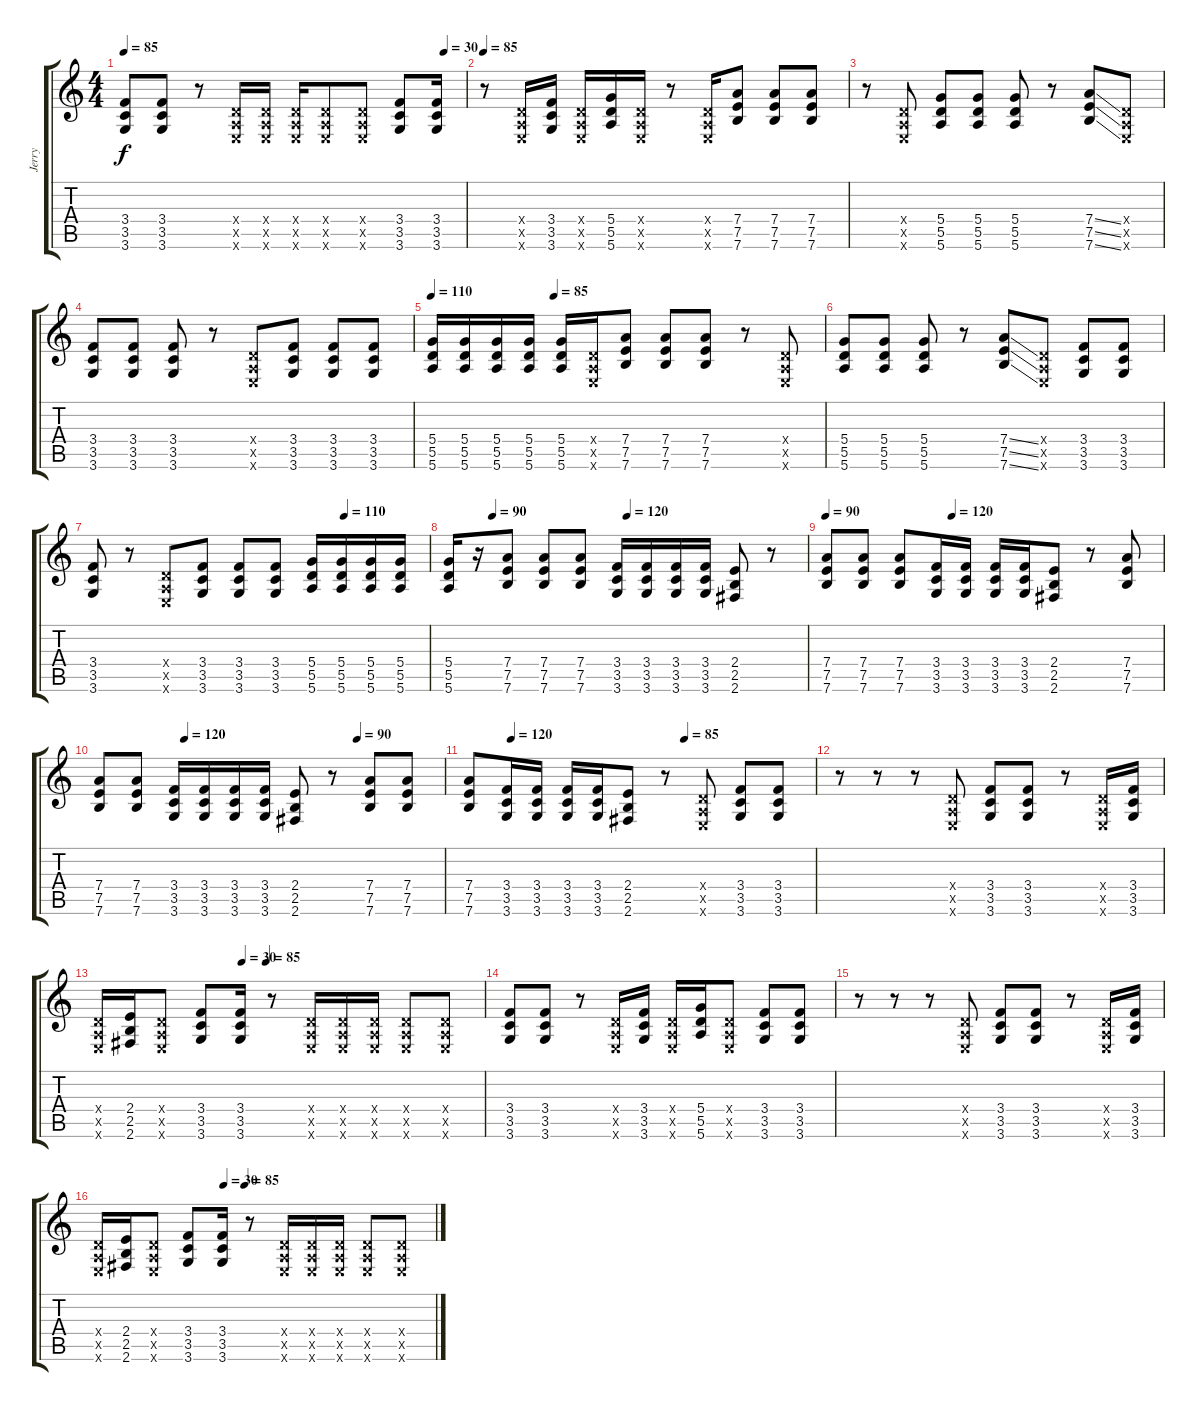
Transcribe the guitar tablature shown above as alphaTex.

\track ("Jerry" "Jerry") {instrument overdrivenguitar}
\staff {score tabs}
\tuning (E4 B3 G3 D3 A2 E2) {hide}
\ts (4 4)
\tempo 85
\tempo (30 0.9375)
\clef g2
\ks c
(3.4 3.5 3.6).8{dy f} (3.4 3.5 3.6).8 r.8 (0.4{x} 0.5{x} 0.6{x}).16 (0.4{x} 0.5{x} 0.6{x}).16 (0.4{x} 0.5{x} 0.6{x}).16 (0.4{x} 0.5{x} 0.6{x}).8 (0.4{x} 0.5{x} 0.6{x}).8 (3.4 3.5 3.6).8 (3.4 3.5 3.6).16 |
\tempo 85
r.8 (0.4{x} 0.5{x} 0.6{x}).16 (3.4 3.5 3.6).16 (0.4{x} 0.5{x} 0.6{x}).16 (5.4 5.5 5.6).16 (0.4{x} 0.5{x} 0.6{x}).16 r.8 (0.4{x} 0.5{x} 0.6{x}).16 (7.4 7.5 7.6).8 (7.4 7.5 7.6).8 (7.4 7.5 7.6).8 |
r.8 (0.4{x} 0.5{x} 0.6{x}).8 (5.4 5.5 5.6).8 (5.4 5.5 5.6).8 (5.4 5.5 5.6).8 r.8 (7.4{ss} 7.5{ss} 7.6{ss}).8 (0.4{x} 0.5{x} 0.6{x}).8 |
(3.4 3.5 3.6).8 (3.4 3.5 3.6).8 (3.4 3.5 3.6).8 r.8 (0.4{x} 0.5{x} 0.6{x}).8 (3.4 3.5 3.6).8 (3.4 3.5 3.6).8 (3.4 3.5 3.6).8 |
\tempo 110
\tempo (85 0.3125)
(5.4 5.5 5.6).16 (5.4 5.5 5.6).16 (5.4 5.5 5.6).16 (5.4 5.5 5.6).16 (5.4 5.5 5.6).16 (0.4{x} 0.5{x} 0.6{x}).16 (7.4 7.5 7.6).8 (7.4 7.5 7.6).8 (7.4 7.5 7.6).8 r.8 (0.4{x} 0.5{x} 0.6{x}).8 |
(5.4 5.5 5.6).8 (5.4 5.5 5.6).8 (5.4 5.5 5.6).8 r.8 (7.4{ss} 7.5{ss} 7.6{ss}).8 (0.4{x} 0.5{x} 0.6{x}).8 (3.4 3.5 3.6).8 (3.4 3.5 3.6).8 |
\tempo (110 0.75)
(3.4 3.5 3.6).8 r.8 (0.4{x} 0.5{x} 0.6{x}).8 (3.4 3.5 3.6).8 (3.4 3.5 3.6).8 (3.4 3.5 3.6).8 (5.4 5.5 5.6).16 (5.4 5.5 5.6).16 (5.4 5.5 5.6).16 (5.4 5.5 5.6).16 |
\tempo (90 0.125)
\tempo (120 0.5)
(5.4 5.5 5.6).16 r.16 (7.4 7.5 7.6).8 (7.4 7.5 7.6).8 (7.4 7.5 7.6).8 (3.4 3.5 3.6).16 (3.4 3.5 3.6).16 (3.4 3.5 3.6).16 (3.4 3.5 3.6).16 (2.4 2.5 2.6).8 r.8 |
\tempo 90
\tempo (120 0.375)
(7.4 7.5 7.6).8 (7.4 7.5 7.6).8 (7.4 7.5 7.6).8 (3.4 3.5 3.6).16 (3.4 3.5 3.6).16 (3.4 3.5 3.6).16 (3.4 3.5 3.6).16 (2.4 2.5 2.6).8 r.8 (7.4 7.5 7.6).8 |
\tempo (120 0.25)
\tempo (90 0.75)
(7.4 7.5 7.6).8 (7.4 7.5 7.6).8 (3.4 3.5 3.6).16 (3.4 3.5 3.6).16 (3.4 3.5 3.6).16 (3.4 3.5 3.6).16 (2.4 2.5 2.6).8 r.8 (7.4 7.5 7.6).8 (7.4 7.5 7.6).8 |
\tempo (120 0.125)
\tempo (85 0.625)
(7.4 7.5 7.6).8 (3.4 3.5 3.6).16 (3.4 3.5 3.6).16 (3.4 3.5 3.6).16 (3.4 3.5 3.6).16 (2.4 2.5 2.6).8 r.8 (0.4{x} 0.5{x} 0.6{x}).8 (3.4 3.5 3.6).8 (3.4 3.5 3.6).8 |
r.8 r.8 r.8 (0.4{x} 0.5{x} 0.6{x}).8 (3.4 3.5 3.6).8 (3.4 3.5 3.6).8 r.8 (0.4{x} 0.5{x} 0.6{x}).16 (3.4 3.5 3.6).16 |
\tempo (30 0.375)
\tempo (85 0.4375)
(0.4{x} 0.5{x} 0.6{x}).16 (2.4 2.5 2.6).16 (0.4{x} 0.5{x} 0.6{x}).8 (3.4 3.5 3.6).8 (3.4 3.5 3.6).16 r.8 (0.4{x} 0.5{x} 0.6{x}).16 (0.4{x} 0.5{x} 0.6{x}).16 (0.4{x} 0.5{x} 0.6{x}).16 (0.4{x} 0.5{x} 0.6{x}).8 (0.4{x} 0.5{x} 0.6{x}).8 |
(3.4 3.5 3.6).8 (3.4 3.5 3.6).8 r.8 (0.4{x} 0.5{x} 0.6{x}).16 (3.4 3.5 3.6).16 (0.4{x} 0.5{x} 0.6{x}).16 (5.4 5.5 5.6).16 (0.4{x} 0.5{x} 0.6{x}).8 (3.4 3.5 3.6).8 (3.4 3.5 3.6).8 |
r.8 r.8 r.8 (0.4{x} 0.5{x} 0.6{x}).8 (3.4 3.5 3.6).8 (3.4 3.5 3.6).8 r.8 (0.4{x} 0.5{x} 0.6{x}).16 (3.4 3.5 3.6).16 |
\tempo (30 0.375)
\tempo (85 0.4375)
(0.4{x} 0.5{x} 0.6{x}).16 (2.4 2.5 2.6).16 (0.4{x} 0.5{x} 0.6{x}).8 (3.4 3.5 3.6).8 (3.4 3.5 3.6).16 r.8 (0.4{x} 0.5{x} 0.6{x}).16 (0.4{x} 0.5{x} 0.6{x}).16 (0.4{x} 0.5{x} 0.6{x}).16 (0.4{x} 0.5{x} 0.6{x}).8 (0.4{x} 0.5{x} 0.6{x}).8
